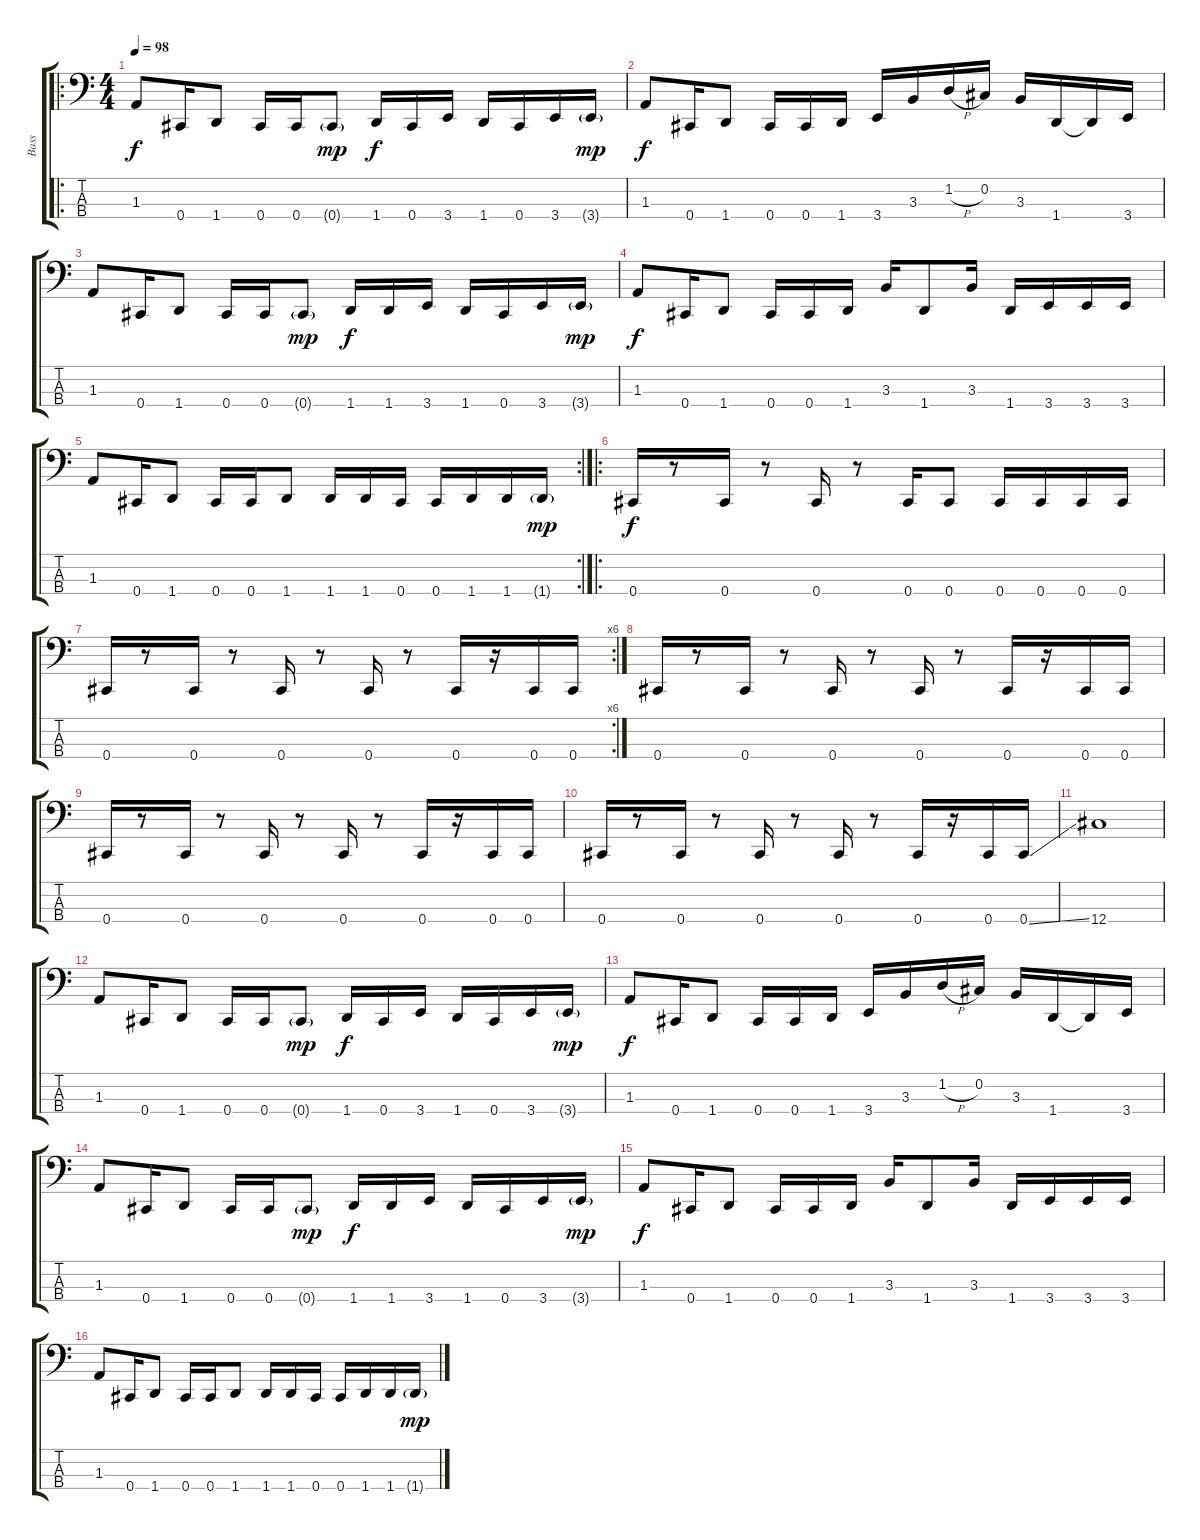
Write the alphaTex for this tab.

\track ("Bass" "Bass") {instrument electricbassfinger}
\staff {score tabs}
\tuning (Gb2 Db2 Ab1 Db1) {hide}
\ro
\ts (4 4)
\tempo 98
\clef f4
\ks c
1.3.8{dy f instrument electricbassfinger} 0.4.16 1.4.8 0.4.16 0.4.16 0.4{g}.8{dy mp} 1.4.16{dy f} 0.4.16 3.4.16 1.4.16 0.4.16 3.4.16 3.4{g}.16{dy mp} |
1.3.8{dy f} 0.4.16 1.4.8 0.4.16 0.4.16 1.4.16 3.4.16 3.3.16 1.2{h}.16 0.2.16 3.3.16 1.4.16 1.4{t}.16 3.4.16 |
1.3.8 0.4.16 1.4.8 0.4.16 0.4.16 0.4{g}.8{dy mp} 1.4.16{dy f} 1.4.16 3.4.16 1.4.16 0.4.16 3.4.16 3.4{g}.16{dy mp} |
1.3.8{dy f} 0.4.16 1.4.8 0.4.16 0.4.16 1.4.16 3.3.16 1.4.8 3.3.16 1.4.16 3.4.16 3.4.16 3.4.16 |
\rc 2
1.3.8 0.4.16 1.4.8 0.4.16 0.4.16 1.4.8 1.4.16 1.4.16 0.4.16 0.4.16 1.4.16 1.4.16 1.4{g}.16{dy mp} |
\ro
0.4.16{dy f} r.8 0.4.16 r.8 0.4.16 r.8 0.4.16 0.4.8 0.4.16 0.4.16 0.4.16 0.4.16 |
\rc 6
0.4.16 r.8 0.4.16 r.8 0.4.16 r.8 0.4.16 r.8 0.4.16 r.16 0.4.16 0.4.16 |
0.4.16 r.8 0.4.16 r.8 0.4.16 r.8 0.4.16 r.8 0.4.16 r.16 0.4.16 0.4.16 |
0.4.16 r.8 0.4.16 r.8 0.4.16 r.8 0.4.16 r.8 0.4.16 r.16 0.4.16 0.4.16 |
0.4.16 r.8 0.4.16 r.8 0.4.16 r.8 0.4.16 r.8 0.4.16 r.16 0.4.16 0.4{ss}.16 |
12.4.1 |
1.3.8 0.4.16 1.4.8 0.4.16 0.4.16 0.4{g}.8{dy mp} 1.4.16{dy f} 0.4.16 3.4.16 1.4.16 0.4.16 3.4.16 3.4{g}.16{dy mp} |
1.3.8{dy f} 0.4.16 1.4.8 0.4.16 0.4.16 1.4.16 3.4.16 3.3.16 1.2{h}.16 0.2.16 3.3.16 1.4.16 1.4{t}.16 3.4.16 |
1.3.8 0.4.16 1.4.8 0.4.16 0.4.16 0.4{g}.8{dy mp} 1.4.16{dy f} 1.4.16 3.4.16 1.4.16 0.4.16 3.4.16 3.4{g}.16{dy mp} |
1.3.8{dy f} 0.4.16 1.4.8 0.4.16 0.4.16 1.4.16 3.3.16 1.4.8 3.3.16 1.4.16 3.4.16 3.4.16 3.4.16 |
1.3.8 0.4.16 1.4.8 0.4.16 0.4.16 1.4.8 1.4.16 1.4.16 0.4.16 0.4.16 1.4.16 1.4.16 1.4{g}.16{dy mp}
